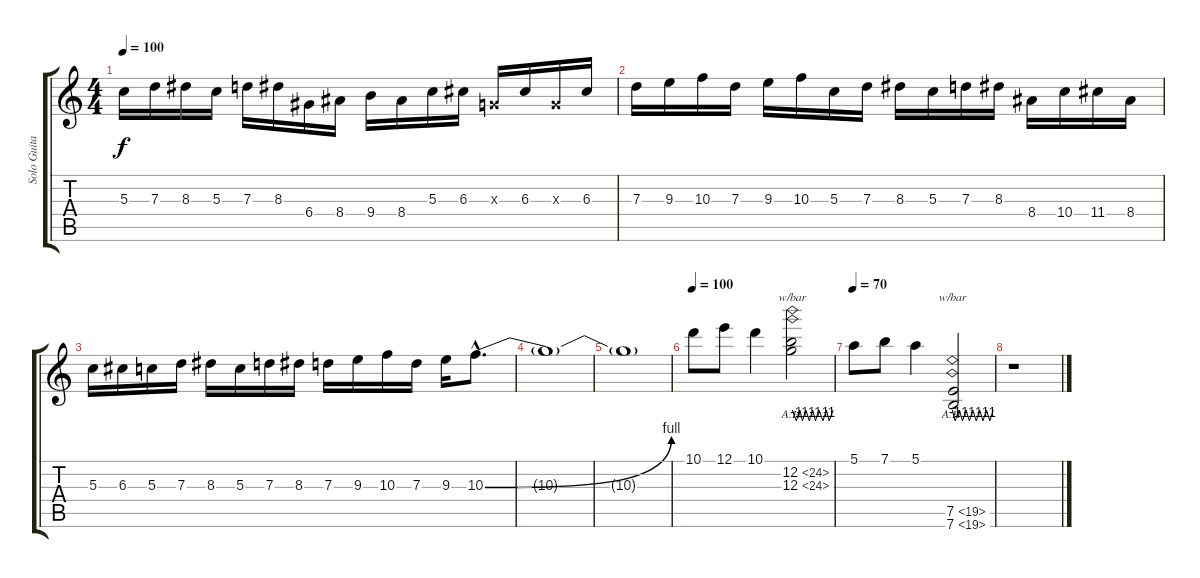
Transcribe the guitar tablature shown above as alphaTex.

\track ("Solo Guitar" "Solo Guita") {instrument overdrivenguitar}
\staff {score tabs}
\tuning (E4 B3 G3 D3 A2 E2) {hide}
\ts (4 4)
\tempo 100
\clef g2
\ks c
5.3.16{dy f} 7.3.16 8.3.16 5.3.16 7.3.16 8.3.16 6.4.16 8.4.16 9.4.16 8.4.16 5.3.16 6.3.16 0.3{x}.16 6.3.16 0.3{x}.16 6.3.16 |
7.3.16 9.3.16 10.3.16 7.3.16 9.3.16 10.3.16 5.3.16 7.3.16 8.3.16 5.3.16 7.3.16 8.3.16 8.4.16 10.4.16 11.4.16 8.4.16 |
5.3.16 6.3.16 5.3.16 7.3.16 8.3.16 5.3.16 7.3.16 8.3.16 7.3.16 9.3.16 10.3.16 7.3.16 9.3.16 10.3{be (bend 0 0 60 4) hac}.8{d} |
10.3{t}.1 |
10.3{t}.1 |
\tempo 100
10.1.8 12.1.8 10.1.4 (12.2{ah 12} 12.3{ah 12}).2{tbe (custom default 0 0 6 -4 11 0 15 -4 20 0 25 -4 30 0 34 -4 39 0 45 -4 50 0 54 -4 60 0)} |
\tempo 70
5.1.8 7.1.8 5.1.4 (7.5{ah 12} 7.6{ah 12}).2{tbe (custom default 0 0 4 -4 10 0 15 -4 20 0 25 -4 30 0 35 -4 40 0 45 -4 50 0 55 -4 60 0)} |
r.1
